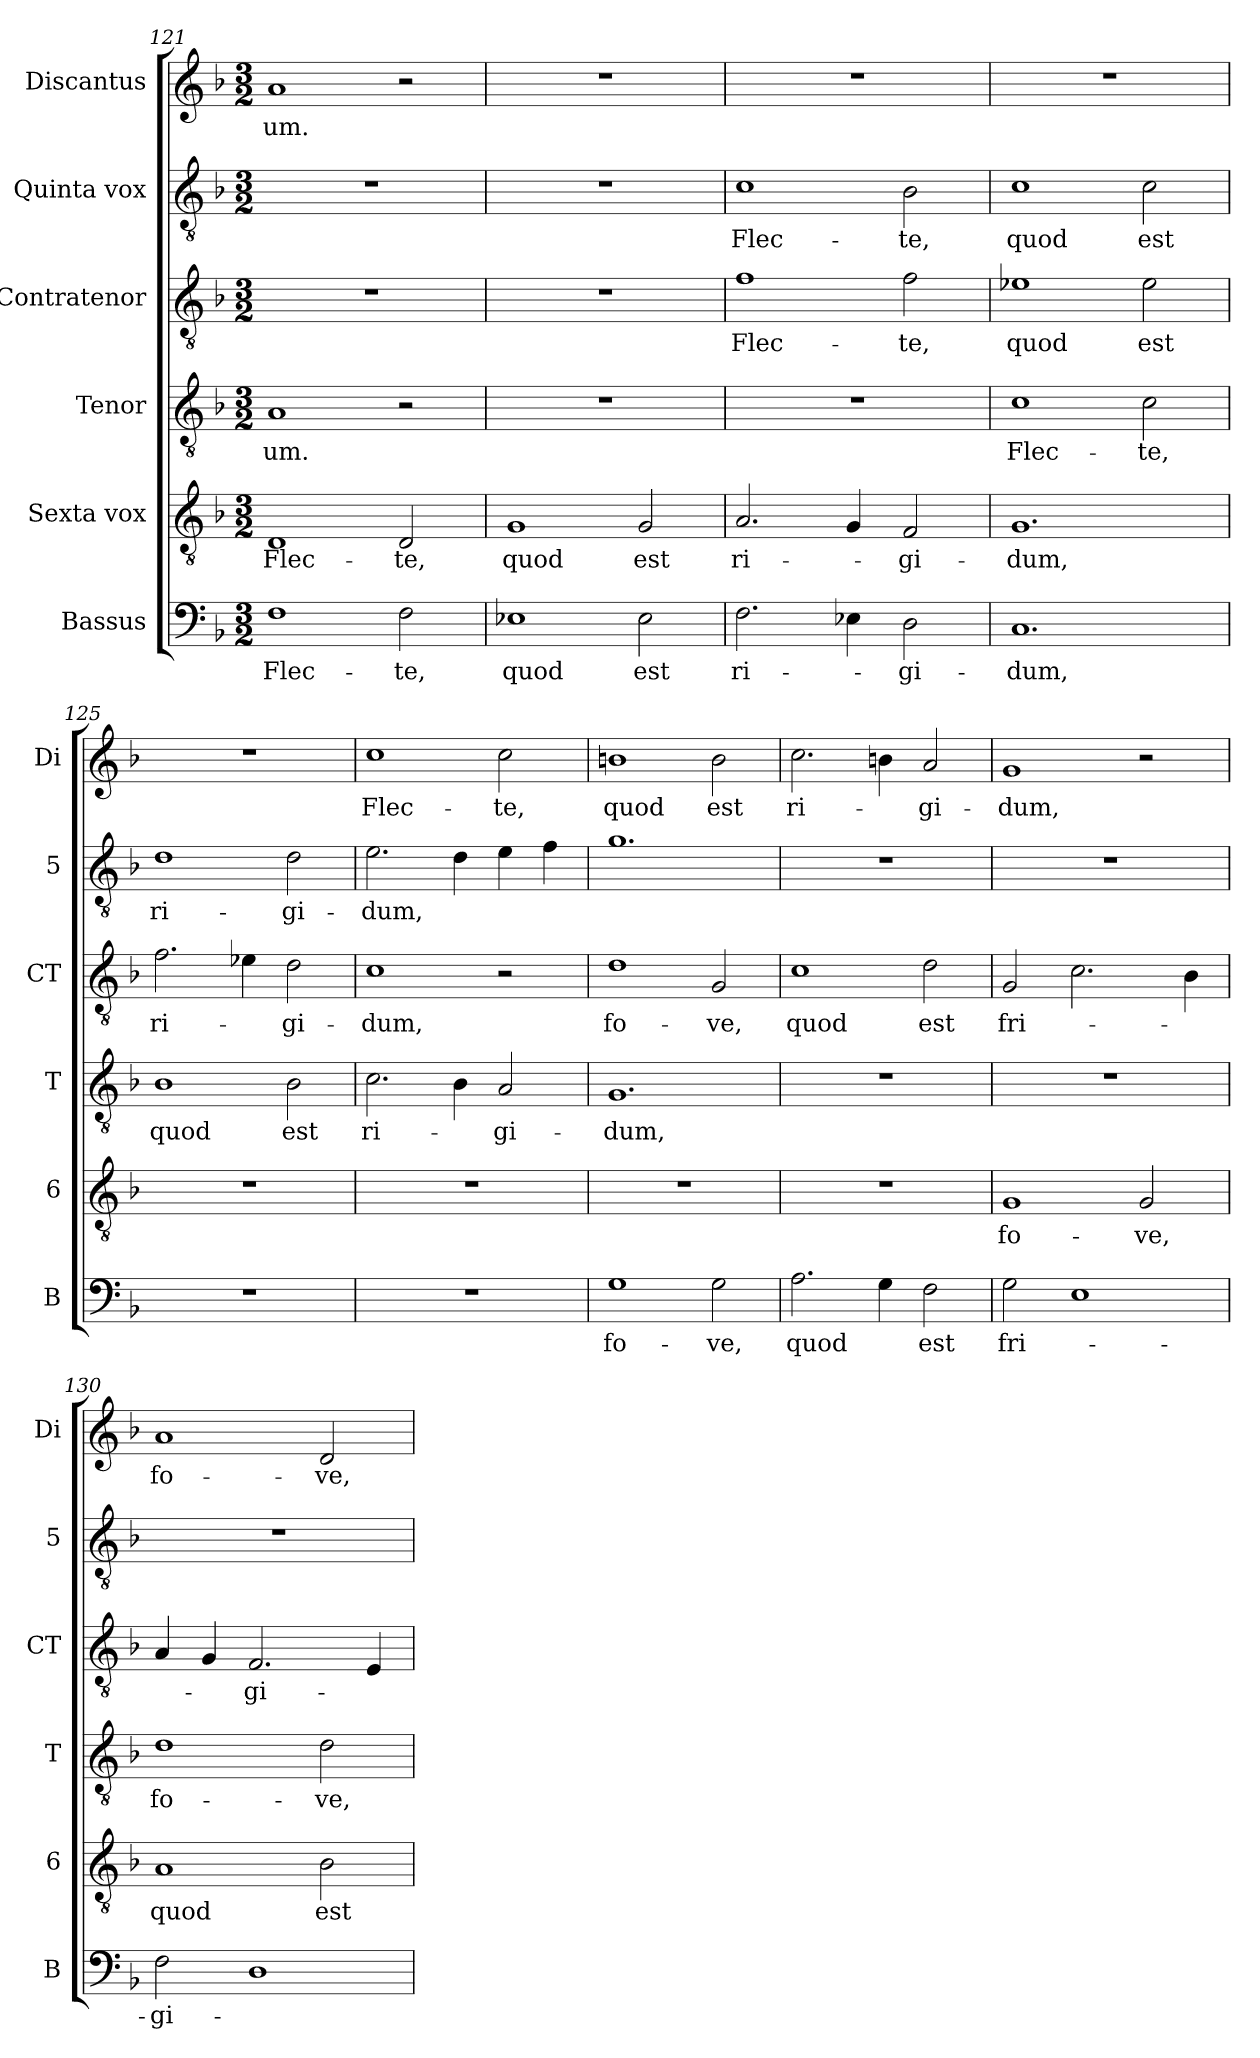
**kern	**text	**kern	**text	**kern	**text	**kern	**text	**kern	**text	**kern	**text
*part6	*part6	*part5	*part5	*part4	*part4	*part3	*part3	*part2	*part2	*part1	*part1
*staff6	*staff6	*staff5	*staff5	*staff4	*staff4	*staff3	*staff3	*staff2	*staff2	*staff1	*staff1
*I"Bassus	*	*I"Sexta vox	*	*I"Tenor	*	*I"Contratenor	*	*I"Quinta vox	*	*I"Discantus	*
*I'B	*	*I'6	*	*I'T	*	*I'CT	*	*I'5	*	*I'Di	*
*clefF4	*	*clefGv2	*	*clefGv2	*	*clefGv2	*	*clefGv2	*	*clefG2	*
*k[b-]	*	*k[b-]	*	*k[b-]	*	*k[b-]	*	*k[b-]	*	*k[b-]	*
*F:	*	*F:	*	*F:	*	*F:	*	*F:	*	*F:	*
*M3/2	*	*M3/2	*	*M3/2	*	*M3/2	*	*M3/2	*	*M3/2	*
=121	=121	=121	=121	=121	=121	=121	=121	=121	=121	=121	=121
!	!LO:LY:b	!	!LO:LY:b	!	!LO:LY:b	!	!	!	!	!	!LO:LY:b
1F	Flec-	1D	Flec-	1A	-um.	1.r	.	1.r	.	1a	-um.
!	!LO:LY:b	!	!LO:LY:b	!	!	!	!	!	!	!	!
2F\	-te,	2D/	-te,	2r	.	.	.	.	.	2r	.
=122	=122	=122	=122	=122	=122	=122	=122	=122	=122	=122	=122
!	!LO:LY:b	!	!LO:LY:b	!	!	!	!	!	!	!	!
1E-X	quod	1G	quod	1.r	.	1.r	.	1.r	.	1.r	.
!	!LO:LY:b	!	!LO:LY:b	!	!	!	!	!	!	!	!
2E-\	est	2G/	est	.	.	.	.	.	.	.	.
=123	=123	=123	=123	=123	=123	=123	=123	=123	=123	=123	=123
!	!LO:LY:b	!	!LO:LY:b	!	!	!	!LO:LY:b	!	!LO:LY:b	!	!
2.F\	ri-	2.A/	ri-	1.r	.	1f	Flec-	1c	Flec-	1.r	.
4E-X\	.	4G/	.	.	.	.	.	.	.	.	.
!	!LO:LY:b	!	!LO:LY:b	!	!	!	!LO:LY:b	!	!LO:LY:b	!	!
2D\	-gi-	2F/	-gi-	.	.	2f\	-te,	2B-\	-te,	.	.
=124	=124	=124	=124	=124	=124	=124	=124	=124	=124	=124	=124
!	!LO:LY:b	!	!LO:LY:b	!	!LO:LY:b	!	!LO:LY:b	!	!LO:LY:b	!	!
1.C	-dum,	1.G	-dum,	1c	Flec-	1e-X	quod	1c	quod	1.r	.
!	!	!	!	!	!LO:LY:b	!	!LO:LY:b	!	!LO:LY:b	!	!
.	.	.	.	2c\	-te,	2e-\	est	2c\	est	.	.
=125	=125	=125	=125	=125	=125	=125	=125	=125	=125	=125	=125
!	!	!	!	!	!LO:LY:b	!	!LO:LY:b	!	!LO:LY:b	!	!
1.r	.	1.r	.	1B-	quod	2.f\	ri-	1d	ri-	1.r	.
.	.	.	.	.	.	4e-X\	.	.	.	.	.
!	!	!	!	!	!LO:LY:b	!	!LO:LY:b	!	!LO:LY:b	!	!
.	.	.	.	2B-\	est	2d\	-gi-	2d\	-gi-	.	.
!!LO:LB:g=z
=126	=126	=126	=126	=126	=126	=126	=126	=126	=126	=126	=126
!	!	!	!	!	!LO:LY:b	!	!LO:LY:b	!	!LO:LY:b	!	!LO:LY:b
1.r	.	1.r	.	2.c\	ri-	1c	-dum,	2.e\	-dum,	1cc	Flec-
.	.	.	.	4B-\	.	.	.	4d\	.	.	.
!	!	!	!	!	!LO:LY:b	!	!	!	!	!	!LO:LY:b
.	.	.	.	2A/	-gi-	2r	.	4e\	.	2cc\	-te,
.	.	.	.	.	.	.	.	4f\	.	.	.
=127	=127	=127	=127	=127	=127	=127	=127	=127	=127	=127	=127
!	!LO:LY:b	!	!	!	!LO:LY:b	!	!LO:LY:b	!	!	!	!LO:LY:b
1G	fo-	1.r	.	1.G	-dum,	1d	fo-	1.g	.	1bn	quod
!	!LO:LY:b	!	!	!	!	!	!LO:LY:b	!	!	!	!LO:LY:b
2G\	-ve,	.	.	.	.	2G/	-ve,	.	.	2b\	est
=128	=128	=128	=128	=128	=128	=128	=128	=128	=128	=128	=128
!	!LO:LY:b	!	!	!	!	!	!LO:LY:b	!	!	!	!LO:LY:b
2.A\	quod	1.r	.	1.r	.	1c	quod	1.r	.	2.cc\	ri-
4G\	.	.	.	.	.	.	.	.	.	4bn\	.
!	!LO:LY:b	!	!	!	!	!	!LO:LY:b	!	!	!	!LO:LY:b
2F\	est	.	.	.	.	2d\	est	.	.	2a/	-gi-
=129	=129	=129	=129	=129	=129	=129	=129	=129	=129	=129	=129
!	!LO:LY:b	!	!LO:LY:b	!	!	!	!LO:LY:b	!	!	!	!LO:LY:b
2G\	fri-	1G	fo-	1.r	.	2G/	fri-	1.r	.	1g	-dum,
1E	.	.	.	.	.	2.c\	.	.	.	.	.
!	!	!	!LO:LY:b	!	!	!	!	!	!	!	!
.	.	2G/	-ve,	.	.	.	.	.	.	2r	.
.	.	.	.	.	.	4B-\	.	.	.	.	.
=130	=130	=130	=130	=130	=130	=130	=130	=130	=130	=130	=130
!	!LO:LY:b	!	!LO:LY:b	!	!LO:LY:b	!	!	!	!	!	!LO:LY:b
2F\	-gi-	1A	quod	1d	fo-	4A/	.	1.r	.	1a	fo-
.	.	.	.	.	.	4G/	.	.	.	.	.
!	!	!	!	!	!	!	!LO:LY:b	!	!	!	!
1D	.	.	.	.	.	2.F/	-gi-	.	.	.	.
!	!	!	!LO:LY:b	!	!LO:LY:b	!	!	!	!	!	!LO:LY:b
.	.	2B-\	est	2d\	-ve,	.	.	.	.	2d/	-ve,
.	.	.	.	.	.	4E/	.	.	.	.	.
=	=	=	=	=	=	=	=	=	=	=	=
*-	*-	*-	*-	*-	*-	*-	*-	*-	*-	*-	*-
